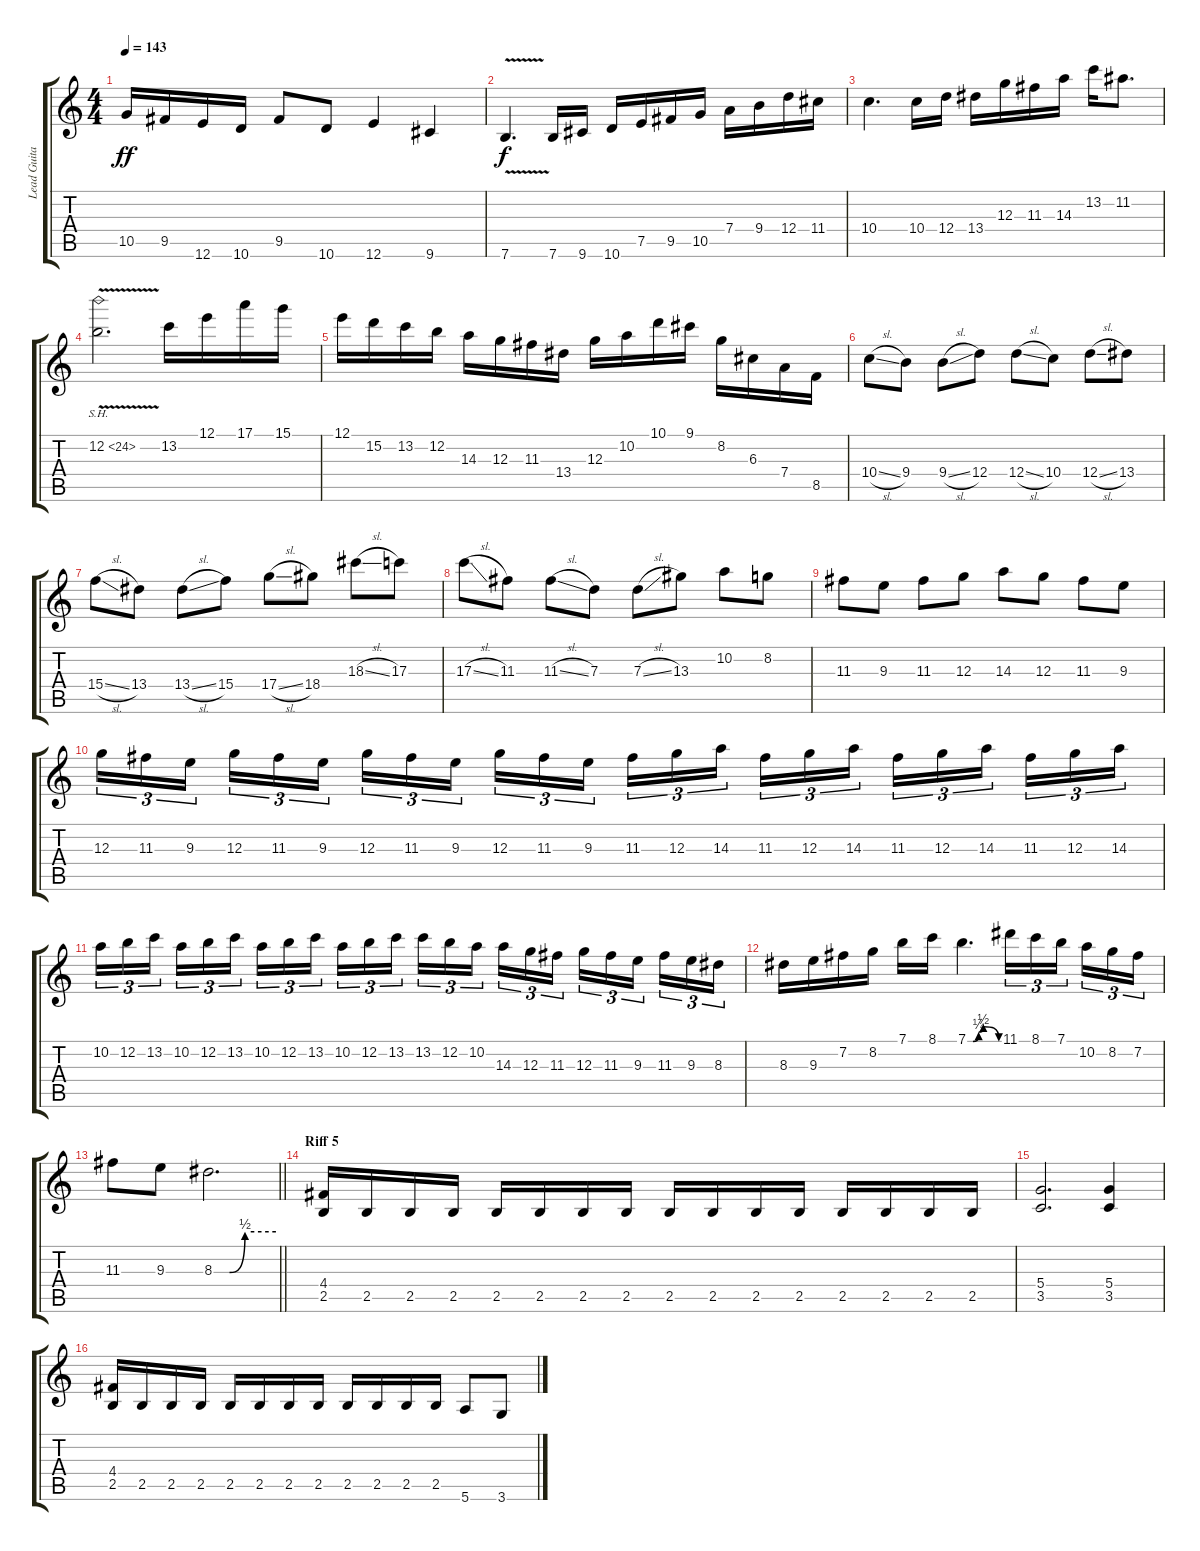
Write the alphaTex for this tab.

\track ("Lead Guitar" "Lead Guita") {instrument distortionguitar}
\staff {score tabs}
\tuning (E4 B3 G3 D3 A2 E2) {hide}
\ts (4 4)
\tempo 143
\clef g2
\ks c
10.5.16{dy ff} 9.5.16 12.6.16 10.6.16 9.5.8 10.6.8 12.6.4 9.6.4 |
7.6{v}.4{d dy f} 7.6.16 9.6.16 10.6.16 7.5.16 9.5.16 10.5.16 7.4.16 9.4.16 12.4.16 11.4.16 |
10.4.4{d} 10.4.16 12.4.16 13.4.16 12.3.16 11.3.16 14.3.16 13.2.16 11.2.8{d} |
12.2{sh 12 v}.2{d} 13.2.16 12.1.16 17.1.16 15.1.16 |
12.1.16 15.2.16 13.2.16 12.2.16 14.3.16 12.3.16 11.3.16 13.4.16 12.3.16 10.2.16 10.1.16 9.1.16 8.2.16 6.3.16 7.4.16 8.5.16 |
10.4{sl}.8 9.4.8 9.4{sl}.8 12.4.8 12.4{sl}.8 10.4.8 12.4{sl}.8 13.4.8 |
15.4{sl}.8 13.4.8 13.4{sl}.8 15.4.8 17.4{sl}.8 18.4.8 18.3{sl}.8 17.3.8 |
17.3{sl}.8 11.3.8 11.3{sl}.8 7.3.8 7.3{sl}.8 13.3.8 10.2.8 8.2.8 |
11.3.8 9.3.8 11.3.8 12.3.8 14.3.8 12.3.8 11.3.8 9.3.8 |
12.3.16{tu (3 2)} 11.3.16{tu (3 2)} 9.3.16{tu (3 2) beam splitsecondary} 12.3.16{tu (3 2)} 11.3.16{tu (3 2)} 9.3.16{tu (3 2)} 12.3.16{tu (3 2)} 11.3.16{tu (3 2)} 9.3.16{tu (3 2) beam splitsecondary} 12.3.16{tu (3 2)} 11.3.16{tu (3 2)} 9.3.16{tu (3 2)} 11.3.16{tu (3 2)} 12.3.16{tu (3 2)} 14.3.16{tu (3 2) beam splitsecondary} 11.3.16{tu (3 2)} 12.3.16{tu (3 2)} 14.3.16{tu (3 2)} 11.3.16{tu (3 2)} 12.3.16{tu (3 2)} 14.3.16{tu (3 2) beam splitsecondary} 11.3.16{tu (3 2)} 12.3.16{tu (3 2)} 14.3.16{tu (3 2)} |
10.2.16{tu (3 2)} 12.2.16{tu (3 2)} 13.2.16{tu (3 2) beam splitsecondary} 10.2.16{tu (3 2)} 12.2.16{tu (3 2)} 13.2.16{tu (3 2)} 10.2.16{tu (3 2)} 12.2.16{tu (3 2)} 13.2.16{tu (3 2) beam splitsecondary} 10.2.16{tu (3 2)} 12.2.16{tu (3 2)} 13.2.16{tu (3 2)} 13.2.16{tu (3 2)} 12.2.16{tu (3 2)} 10.2.16{tu (3 2) beam splitsecondary} 14.3.16{tu (3 2)} 12.3.16{tu (3 2)} 11.3.16{tu (3 2)} 12.3.16{tu (3 2)} 11.3.16{tu (3 2)} 9.3.16{tu (3 2) beam splitsecondary} 11.3.16{tu (3 2)} 9.3.16{tu (3 2)} 8.3.16{tu (3 2)} |
8.3.16 9.3.16 7.2.16 8.2.16 7.1.16 8.1.16 7.1{be (custom 0 0 10 0 21 1 30 2 60 0)}.4{d} 11.1.16{tu (3 2)} 8.1.16{tu (3 2)} 7.1.16{tu (3 2) beam splitsecondary} 10.2.16{tu (3 2)} 8.2.16{tu (3 2)} 7.2.16{tu (3 2)} |
\barLineRight lightlight
11.3.8 9.3.8 8.3{be (custom 0 0 15 0 30 2 60 2)}.2{d} |
\section ("" "Riff 5")
(4.4 2.5).16 2.5.16 2.5.16 2.5.16 2.5.16 2.5.16 2.5.16 2.5.16 2.5.16 2.5.16 2.5.16 2.5.16 2.5.16 2.5.16 2.5.16 2.5.16 |
(5.4 3.5).2{d} (5.4 3.5).4 |
(4.4 2.5).16 2.5.16 2.5.16 2.5.16 2.5.16 2.5.16 2.5.16 2.5.16 2.5.16 2.5.16 2.5.16 2.5.16 5.6.8 3.6.8
